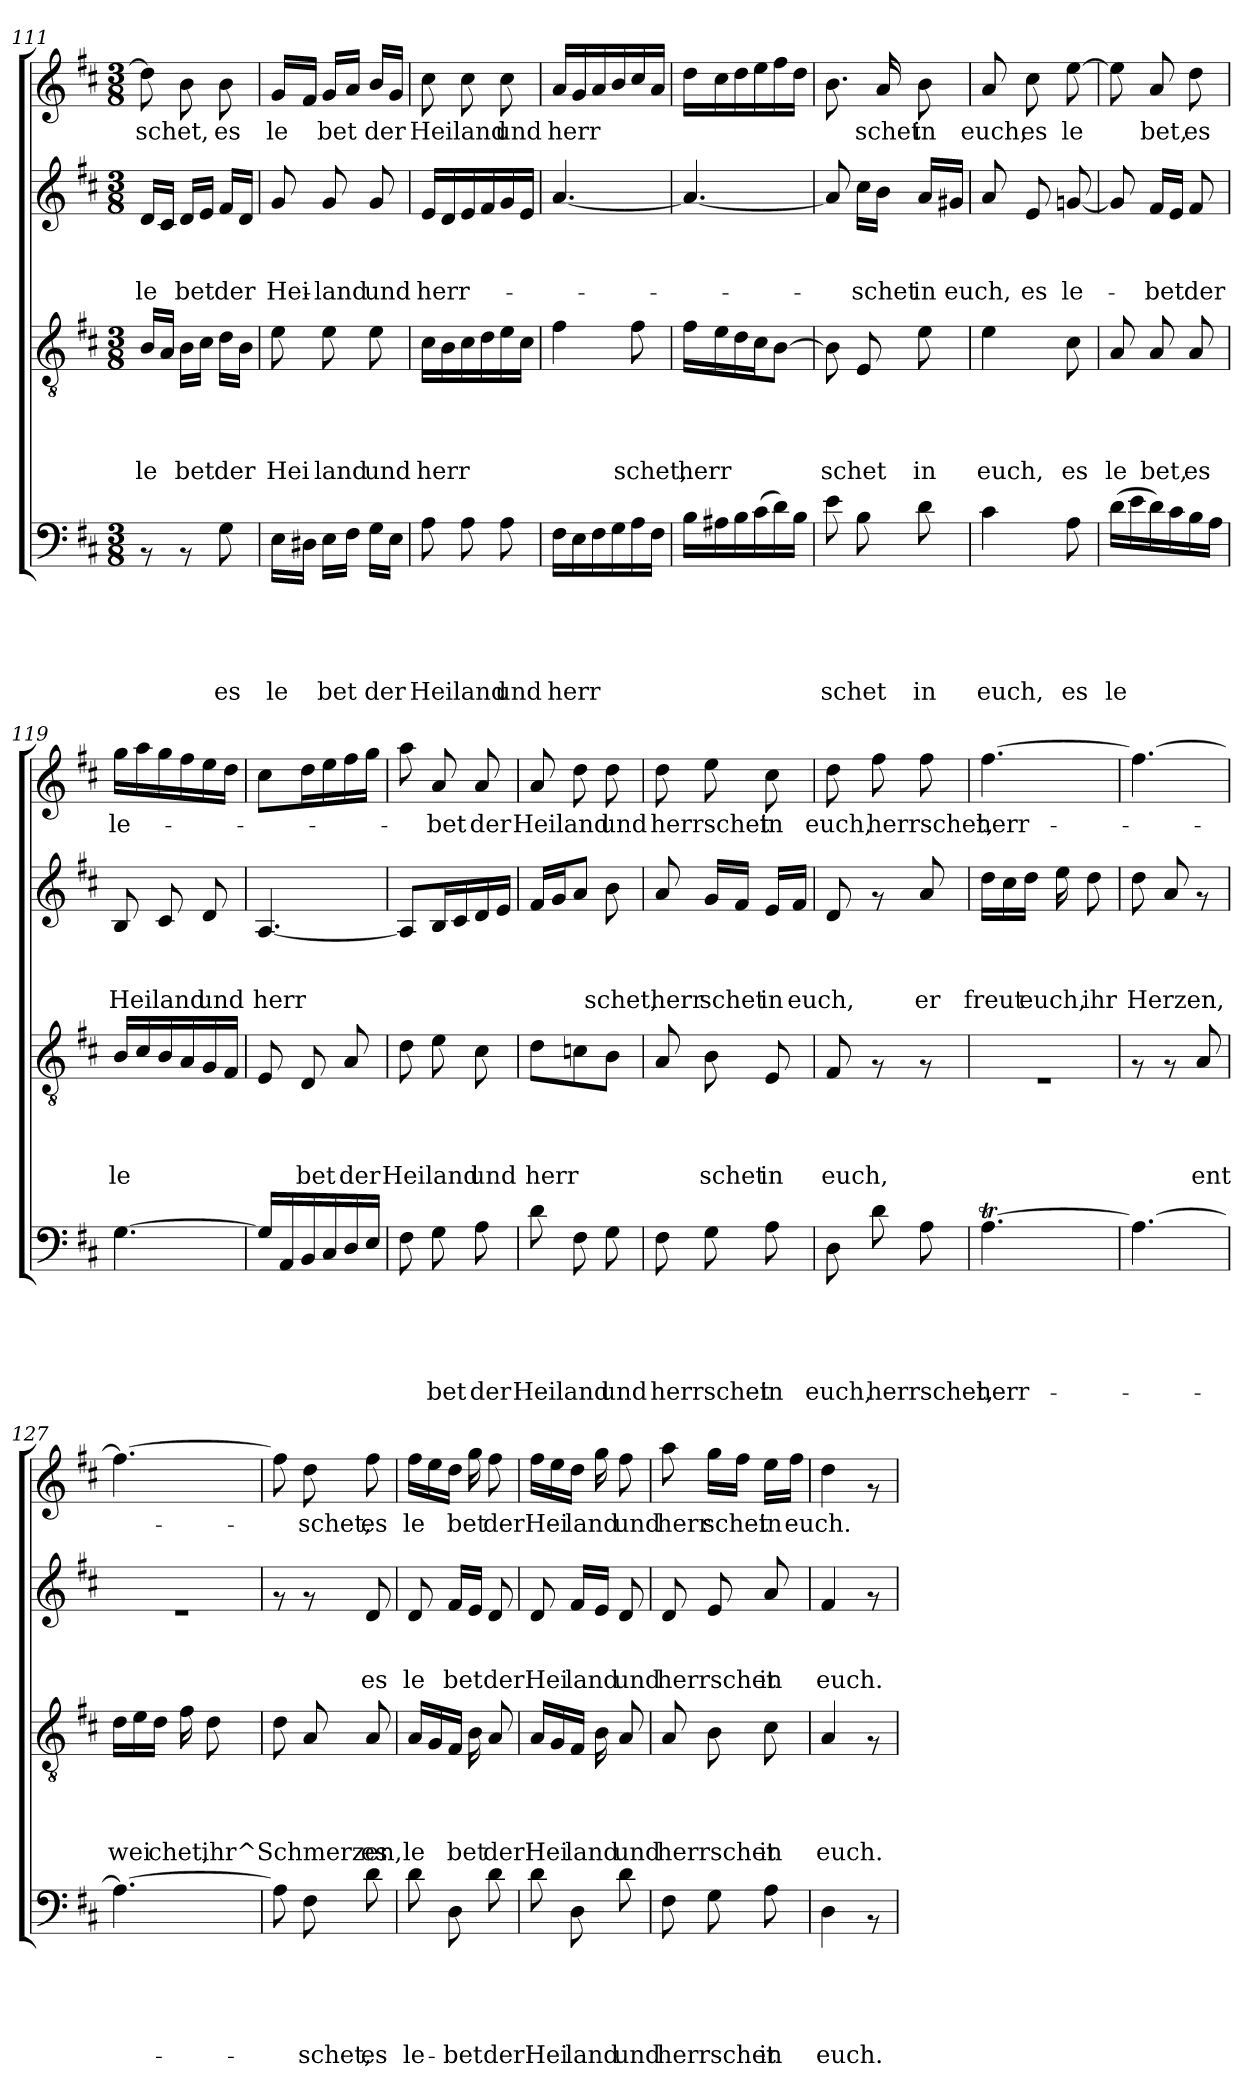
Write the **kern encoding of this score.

**kern	**text	**text	**text	**text	**text	**kern	**text	**text	**text	**text	**kern	**text	**text	**text	**kern	**text
*part4	*part4	*part4	*part4	*part4	*part4	*part3	*part3	*part3	*part3	*part3	*part2	*part2	*part2	*part2	*part1	*part1
*staff4	*staff4	*staff4	*staff4	*staff4	*staff4	*staff3	*staff3	*staff3	*staff3	*staff3	*staff2	*staff2	*staff2	*staff2	*staff1	*staff1
*clefF4	*	*	*	*	*	*clefGv2	*	*	*	*	*clefG2	*	*	*	*clefG2	*
*k[f#c#]	*	*	*	*	*	*k[f#c#]	*	*	*	*	*k[f#c#]	*	*	*	*k[f#c#]	*
*D:	*	*	*	*	*	*D:	*	*	*	*	*D:	*	*	*	*D:	*
*M3/8	*	*	*	*	*	*M3/8	*	*	*	*	*M3/8	*	*	*	*M3/8	*
=111	=111	=111	=111	=111	=111	=111	=111	=111	=111	=111	=111	=111	=111	=111	=111	=111
!	!	!	!	!	!	!	!	!	!	!LO:LY:b	!	!	!	!LO:LY:b	!	!LO:LY:b
8rAA	.	.	.	.	.	16B/LL	.	.	.	le	16d/LL	.	.	le	8dd\]	-schet,
.	.	.	.	.	.	16A/JJ	.	.	.	.	16c#/JJ	.	.	.	.	.
!	!	!	!	!	!	!	!	!	!	!LO:LY:b	!	!	!	!LO:LY:b	!	!
8rAA	.	.	.	.	.	16B\LL	.	.	.	bet	16d/LL	.	.	bet	8b\	.
.	.	.	.	.	.	16c#\JJ	.	.	.	.	16e/JJ	.	.	.	.	.
!	!	!	!	!	!LO:LY:b	!	!	!	!	!LO:LY:b	!	!	!	!LO:LY:b	!	!LO:LY:b
8G\	.	.	.	.	es	16d\LL	.	.	.	der	16f#/LL	.	.	der	8b\	es
.	.	.	.	.	.	16B\JJ	.	.	.	.	16d/JJ	.	.	.	.	.
!!LO:LB:g=z
=112	=112	=112	=112	=112	=112	=112	=112	=112	=112	=112	=112	=112	=112	=112	=112	=112
!	!	!	!	!	!LO:LY:b	!	!	!	!	!LO:LY:b	!	!	!	!LO:LY:b	!	!LO:LY:b
16E\LL	.	.	.	.	le	8e\	.	.	.	Hei	8g/	.	.	Hei-	16g/LL	le
16D#X\JJ	.	.	.	.	.	.	.	.	.	.	.	.	.	.	16f#/JJ	.
!	!	!	!	!	!LO:LY:b	!	!	!	!	!LO:LY:b	!	!	!	!LO:LY:b	!	!LO:LY:b
16E\LL	.	.	.	.	bet	8e\	.	.	.	land	8g/	.	.	-land	16g/LL	bet
16F#\JJ	.	.	.	.	.	.	.	.	.	.	.	.	.	.	16a/JJ	.
!	!	!	!	!	!LO:LY:b	!	!	!	!	!LO:LY:b	!	!	!	!LO:LY:b	!	!LO:LY:b
16G\LL	.	.	.	.	der	8e\	.	.	.	und	8g/	.	.	und	16b/LL	der
16E\JJ	.	.	.	.	.	.	.	.	.	.	.	.	.	.	16g/JJ	.
=113	=113	=113	=113	=113	=113	=113	=113	=113	=113	=113	=113	=113	=113	=113	=113	=113
!	!	!	!	!	!LO:LY:b	!	!	!	!	!LO:LY:b	!	!	!	!LO:LY:b	!	!LO:LY:b
8A\	.	.	.	.	Heiland	16c#\LL	.	.	.	herr	16e/LL	.	.	herr-	8cc#\	Heiland
.	.	.	.	.	.	16B\	.	.	.	.	16d/	.	.	.	.	.
8A\	.	.	.	.	.	16c#\	.	.	.	.	16e/	.	.	.	8cc#\	.
.	.	.	.	.	.	16d\	.	.	.	.	16f#/	.	.	.	.	.
!	!	!	!	!	!LO:LY:b	!	!	!	!	!	!	!	!	!	!	!LO:LY:b
8A\	.	.	.	.	und	16e\	.	.	.	.	16g/	.	.	.	8cc#\	und
.	.	.	.	.	.	16c#\JJ	.	.	.	.	16e/JJ	.	.	.	.	.
=114	=114	=114	=114	=114	=114	=114	=114	=114	=114	=114	=114	=114	=114	=114	=114	=114
!	!	!	!	!	!LO:LY:b	!	!	!	!	!	!	!	!	!	!	!LO:LY:b
16F#\LL	.	.	.	.	herr	4f#\	.	.	.	.	[<4.a/	.	.	.	16a/LL	herr
16E\	.	.	.	.	.	.	.	.	.	.	.	.	.	.	16g/	.
16F#\	.	.	.	.	.	.	.	.	.	.	.	.	.	.	16a/	.
16G\	.	.	.	.	.	.	.	.	.	.	.	.	.	.	16b/	.
!	!	!	!	!	!	!	!	!	!	!LO:LY:b	!	!	!	!	!	!
16A\	.	.	.	.	.	8f#\	.	.	.	schet,	.	.	.	.	16cc#/	.
16F#\JJ	.	.	.	.	.	.	.	.	.	.	.	.	.	.	16a/JJ	.
=115	=115	=115	=115	=115	=115	=115	=115	=115	=115	=115	=115	=115	=115	=115	=115	=115
!	!	!	!	!	!	!	!	!	!	!LO:LY:b	!	!	!	!	!	!
16B\LL	.	.	.	.	.	16f#\LL	.	.	.	herr	4.a/_	.	.	.	16dd\LL	.
16A#X\	.	.	.	.	.	16e\	.	.	.	.	.	.	.	.	16cc#\	.
16B\	.	.	.	.	.	16d\	.	.	.	.	.	.	.	.	16dd\	.
(<16c#\	.	.	.	.	.	16c#\J	.	.	.	.	.	.	.	.	16ee\	.
16d\)	.	.	.	.	.	[>8B\J	.	.	.	.	.	.	.	.	16ff#\	.
16B\JJ	.	.	.	.	.	.	.	.	.	.	.	.	.	.	16dd\JJ	.
=116	=116	=116	=116	=116	=116	=116	=116	=116	=116	=116	=116	=116	=116	=116	=116	=116
!	!	!	!	!	!LO:LY:b	!	!	!	!	!LO:LY:b	!	!	!	!	!	!
8e\	.	.	.	.	schet	8B\]	.	.	.	schet	8a/]	.	.	.	8.b\	.
!	!	!	!	!	!	!	!	!	!	!	!	!	!	!LO:LY:b	!	!
8B\	.	.	.	.	.	8E/	.	.	.	.	16cc#\LL	.	.	-schet	.	.
!	!	!	!	!	!	!	!	!	!	!	!	!	!	!	!	!LO:LY:b
.	.	.	.	.	.	.	.	.	.	.	16b\JJ	.	.	.	16a/	schet
!	!	!	!	!	!LO:LY:b	!	!	!	!	!LO:LY:b	!	!	!	!LO:LY:b	!	!LO:LY:b
8d\	.	.	.	.	in	8e\	.	.	.	in	16a/LL	.	.	in	8b\	in
!	!	!	!	!	!	!	!	!	!	!	!	!	!	!LO:LY:b	!	!
.	.	.	.	.	.	.	.	.	.	.	16g#X/JJ	.	.	euch,	.	.
=117	=117	=117	=117	=117	=117	=117	=117	=117	=117	=117	=117	=117	=117	=117	=117	=117
!	!	!	!	!	!LO:LY:b	!	!	!	!	!LO:LY:b	!	!	!	!	!	!LO:LY:b
4c#\	.	.	.	.	euch,	4e\	.	.	.	euch,	8a/	.	.	.	8a/	euch,
!	!	!	!	!	!	!	!	!	!	!	!	!	!	!LO:LY:b	!	!LO:LY:b
.	.	.	.	.	.	.	.	.	.	.	8e/	.	.	es	8cc#\	es
!	!	!	!	!	!LO:LY:b	!	!	!	!	!LO:LY:b	!	!	!	!LO:LY:b	!	!LO:LY:b
8A\	.	.	.	.	es	8c#\	.	.	.	es	[<8gn/	.	.	le-	[>8ee\	le
=118	=118	=118	=118	=118	=118	=118	=118	=118	=118	=118	=118	=118	=118	=118	=118	=118
!	!	!	!	!	!LO:LY:b	!	!	!	!	!LO:LY:b	!	!	!	!	!	!
(<16d\LL	.	.	.	.	le	8A/	.	.	.	le	8g/]	.	.	.	8ee\]	.
16e\	.	.	.	.	.	.	.	.	.	.	.	.	.	.	.	.
!	!	!	!	!	!	!	!	!	!	!LO:LY:b	!	!	!	!LO:LY:b	!	!LO:LY:b
16d\)	.	.	.	.	.	8A/	.	.	.	bet,	16f#/LL	.	.	-bet	8a/	bet,
16c#\	.	.	.	.	.	.	.	.	.	.	16e/JJ	.	.	.	.	.
!	!	!	!	!	!	!	!	!	!	!LO:LY:b	!	!	!	!LO:LY:b	!	!LO:LY:b
16B\	.	.	.	.	.	8A/	.	.	.	es	8f#/	.	.	der	8dd\	es
16A\JJ	.	.	.	.	.	.	.	.	.	.	.	.	.	.	.	.
!!LO:LB:g=z
=119	=119	=119	=119	=119	=119	=119	=119	=119	=119	=119	=119	=119	=119	=119	=119	=119
!	!	!	!	!	!	!	!	!	!	!LO:LY:b	!	!	!	!LO:LY:b	!	!LO:LY:b
[>4.G\	.	.	.	.	.	16B/LL	.	.	.	le	8B/	.	.	Heiland	16gg\LL	le-
.	.	.	.	.	.	16c#/	.	.	.	.	.	.	.	.	16aa\	.
.	.	.	.	.	.	16B/	.	.	.	.	8c#/	.	.	.	16gg\	.
.	.	.	.	.	.	16A/	.	.	.	.	.	.	.	.	16ff#\	.
!	!	!	!	!	!	!	!	!	!	!	!	!	!	!LO:LY:b	!	!
.	.	.	.	.	.	16G/	.	.	.	.	8d/	.	.	und	16ee\	.
.	.	.	.	.	.	16F#/JJ	.	.	.	.	.	.	.	.	16dd\JJ	.
=120	=120	=120	=120	=120	=120	=120	=120	=120	=120	=120	=120	=120	=120	=120	=120	=120
!	!	!	!	!	!	!	!	!	!	!	!	!	!	!LO:LY:b	!	!
16G/LL]	.	.	.	.	.	8E/	.	.	.	.	[<4.A/	.	.	herr	8cc#\L	.
16AA/	.	.	.	.	.	.	.	.	.	.	.	.	.	.	.	.
!	!	!	!	!	!	!	!	!	!	!LO:LY:b	!	!	!	!	!	!
16BB/	.	.	.	.	.	8D/	.	.	.	bet	.	.	.	.	16dd\L	.
16C#/	.	.	.	.	.	.	.	.	.	.	.	.	.	.	16ee\	.
!	!	!	!	!	!	!	!	!	!	!LO:LY:b	!	!	!	!	!	!
16D/	.	.	.	.	.	8A/	.	.	.	der	.	.	.	.	16ff#\	.
16E/JJ	.	.	.	.	.	.	.	.	.	.	.	.	.	.	16gg\JJ	.
=121	=121	=121	=121	=121	=121	=121	=121	=121	=121	=121	=121	=121	=121	=121	=121	=121
!	!	!	!	!	!	!	!	!	!	!LO:LY:b	!	!	!	!	!	!
8F#\	.	.	.	.	.	8d\	.	.	.	Heiland	8A/L]	.	.	.	8aa\	.
!	!	!	!	!	!LO:LY:b	!	!	!	!	!	!	!	!	!	!	!LO:LY:b
8G\	.	.	.	.	bet	8e\	.	.	.	.	16B/L	.	.	.	8a/	-bet
.	.	.	.	.	.	.	.	.	.	.	16c#/	.	.	.	.	.
!	!	!	!	!	!LO:LY:b	!	!	!	!	!LO:LY:b	!	!	!	!	!	!LO:LY:b
8A\	.	.	.	.	der	8c#\	.	.	.	und	16d/	.	.	.	8a/	der
.	.	.	.	.	.	.	.	.	.	.	16e/JJ	.	.	.	.	.
=122	=122	=122	=122	=122	=122	=122	=122	=122	=122	=122	=122	=122	=122	=122	=122	=122
!	!	!	!	!	!LO:LY:b	!	!	!	!	!LO:LY:b	!	!	!	!	!	!LO:LY:b
8d\	.	.	.	.	Heiland	8d\L	.	.	.	herr	16f#/LL	.	.	.	8a/	Heiland
.	.	.	.	.	.	.	.	.	.	.	16g/J	.	.	.	.	.
8F#\	.	.	.	.	.	8cn\	.	.	.	.	8a/J	.	.	.	8dd\	.
!	!	!	!	!	!LO:LY:b	!	!	!	!	!	!	!	!	!LO:LY:b	!	!LO:LY:b
8G\	.	.	.	.	und	8B\J	.	.	.	.	8b\	.	.	schet,	8dd\	und
=123	=123	=123	=123	=123	=123	=123	=123	=123	=123	=123	=123	=123	=123	=123	=123	=123
!	!	!	!	!	!LO:LY:b	!	!	!	!	!	!	!	!	!LO:LY:b	!	!LO:LY:b
8F#\	.	.	.	.	herrschet	8A/	.	.	.	.	8a/	.	.	herr	8dd\	herrschet
!	!	!	!	!	!	!	!	!	!	!LO:LY:b	!	!	!	!LO:LY:b	!	!
8G\	.	.	.	.	.	8B\	.	.	.	schet	16g/LL	.	.	schet	8ee\	.
.	.	.	.	.	.	.	.	.	.	.	16f#/JJ	.	.	.	.	.
!	!	!	!	!	!LO:LY:b	!	!	!	!	!LO:LY:b	!	!	!	!LO:LY:b	!	!LO:LY:b
8A\	.	.	.	.	in	8E/	.	.	.	in	16e/LL	.	.	in	8cc#\	in
!	!	!	!	!	!	!	!	!	!	!	!	!	!	!LO:LY:b	!	!
.	.	.	.	.	.	.	.	.	.	.	16f#/JJ	.	.	euch,	.	.
=124	=124	=124	=124	=124	=124	=124	=124	=124	=124	=124	=124	=124	=124	=124	=124	=124
!	!	!	!	!	!LO:LY:b	!	!	!	!	!LO:LY:b	!	!	!	!	!	!LO:LY:b
8D\	.	.	.	.	euch,	8F#/	.	.	.	euch,	8d/	.	.	.	8dd\	euch,
!	!	!	!	!	!LO:LY:b	!	!	!	!	!	!	!	!	!	!	!LO:LY:b
8d\	.	.	.	.	herrschet,	8rF	.	.	.	.	8rf	.	.	.	8ff#\	herrschet,
!	!	!	!	!	!	!	!	!	!	!	!	!	!	!LO:LY:b	!	!
8A\	.	.	.	.	.	8rF	.	.	.	.	8a/	.	.	er	8ff#\	.
=125	=125	=125	=125	=125	=125	=125	=125	=125	=125	=125	=125	=125	=125	=125	=125	=125
!	!	!	!	!	!LO:LY:b	!	!	!	!	!	!	!	!	!LO:LY:b	!	!LO:LY:b
[>4.AT\	.	.	.	.	herr-	4.rE	.	.	.	.	16dd\LL	.	.	freut	[>4.ff#\	herr-
.	.	.	.	.	.	.	.	.	.	.	16cc#\	.	.	.	.	.
!	!	!	!	!	!	!	!	!	!	!	!	!	!	!LO:LY:b	!	!
.	.	.	.	.	.	.	.	.	.	.	16dd\JJ	.	.	euch,	.	.
.	.	.	.	.	.	.	.	.	.	.	16ee\	.	.	.	.	.
!	!	!	!	!	!	!	!	!	!	!	!	!	!	!LO:LY:b	!	!
.	.	.	.	.	.	.	.	.	.	.	8dd\	.	.	ihr	.	.
!!LO:PB:g=z
=126	=126	=126	=126	=126	=126	=126	=126	=126	=126	=126	=126	=126	=126	=126	=126	=126
!	!	!	!	!	!	!	!	!	!	!	!	!	!	!LO:LY:b	!	!
4.A\_	.	.	.	.	.	8rF	.	.	.	.	8dd\	.	.	Herzen,	4.ff#\_	.
.	.	.	.	.	.	8rF	.	.	.	.	8a/	.	.	.	.	.
!	!	!	!	!	!	!	!	!	!	!LO:LY:b	!	!	!	!	!	!
.	.	.	.	.	.	8A/	.	.	.	ent	8rf	.	.	.	.	.
=127	=127	=127	=127	=127	=127	=127	=127	=127	=127	=127	=127	=127	=127	=127	=127	=127
!	!	!	!	!	!	!	!	!	!	!LO:LY:b	!	!	!	!	!	!
4.A\_	.	.	.	.	.	16d\LL	.	.	.	wei	4.re	.	.	.	4.ff#\_	.
.	.	.	.	.	.	16e\	.	.	.	.	.	.	.	.	.	.
!	!	!	!	!	!	!	!	!	!	!LO:LY:b	!	!	!	!	!	!
.	.	.	.	.	.	16d\JJ	.	.	.	chet,	.	.	.	.	.	.
.	.	.	.	.	.	16f#\	.	.	.	.	.	.	.	.	.	.
!	!	!	!	!	!	!	!	!	!	!LO:LY:b	!	!	!	!	!	!
.	.	.	.	.	.	8d\	.	.	.	ihr^Schmerzen,	.	.	.	.	.	.
=128	=128	=128	=128	=128	=128	=128	=128	=128	=128	=128	=128	=128	=128	=128	=128	=128
8A\]	.	.	.	.	.	8d\	.	.	.	.	8rf	.	.	.	8ff#\]	.
!	!	!	!	!	!LO:LY:b	!	!	!	!	!	!	!	!	!	!	!LO:LY:b
8F#\	.	.	.	.	-schet,	8A/	.	.	.	.	8rf	.	.	.	8dd\	-schet,
!	!	!	!	!	!LO:LY:b	!	!	!	!	!LO:LY:b	!	!	!	!LO:LY:b	!	!LO:LY:b
8d\	.	.	.	.	es	8A/	.	.	.	es	8d/	.	.	es	8ff#\	es
=129	=129	=129	=129	=129	=129	=129	=129	=129	=129	=129	=129	=129	=129	=129	=129	=129
!	!	!	!	!	!LO:LY:b	!	!	!	!	!LO:LY:b	!	!	!	!LO:LY:b	!	!LO:LY:b
8d\	.	.	.	.	le-	16A/LL	.	.	.	le	8d/	.	.	le	16ff#\LL	le
.	.	.	.	.	.	16G/	.	.	.	.	.	.	.	.	16ee\	.
!	!	!	!	!	!LO:LY:b	!	!	!	!	!	!	!	!	!LO:LY:b	!	!
8D\	.	.	.	.	-bet	16F#/JJ	.	.	.	.	16f#/LL	.	.	bet	16dd\JJ	.
!	!	!	!	!	!	!	!	!	!	!LO:LY:b	!	!	!	!	!	!LO:LY:b
.	.	.	.	.	.	16B\	.	.	.	bet	16e/JJ	.	.	.	16gg\	bet
!	!	!	!	!	!LO:LY:b	!	!	!	!	!LO:LY:b	!	!	!	!LO:LY:b	!	!LO:LY:b
8d\	.	.	.	.	der	8A/	.	.	.	der	8d/	.	.	der	8ff#\	der
=130	=130	=130	=130	=130	=130	=130	=130	=130	=130	=130	=130	=130	=130	=130	=130	=130
!	!	!	!	!	!LO:LY:b	!	!	!	!	!LO:LY:b	!	!	!	!LO:LY:b	!	!LO:LY:b
8d\	.	.	.	.	Hei	16A/LL	.	.	.	Hei	8d/	.	.	Hei	16ff#\LL	Hei
.	.	.	.	.	.	16G/	.	.	.	.	.	.	.	.	16ee\	.
!	!	!	!	!	!LO:LY:b	!	!	!	!	!LO:LY:b	!	!	!	!LO:LY:b	!	!LO:LY:b
8D\	.	.	.	.	land	16F#/JJ	.	.	.	land	16f#/LL	.	.	land	16dd\JJ	land
.	.	.	.	.	.	16B\	.	.	.	.	16e/JJ	.	.	.	16gg\	.
!	!	!	!	!	!LO:LY:b	!	!	!	!	!LO:LY:b	!	!	!	!LO:LY:b	!	!LO:LY:b
8d\	.	.	.	.	und	8A/	.	.	.	und	8d/	.	.	und	8ff#\	und
=131	=131	=131	=131	=131	=131	=131	=131	=131	=131	=131	=131	=131	=131	=131	=131	=131
!	!	!	!	!	!LO:LY:b	!	!	!	!	!LO:LY:b	!	!	!	!LO:LY:b	!	!LO:LY:b
8F#\	.	.	.	.	herrschet	8A/	.	.	.	herrschet	8d/	.	.	herrschet	8aa\	herr
!	!	!	!	!	!	!	!	!	!	!	!	!	!	!	!	!LO:LY:b
8G\	.	.	.	.	.	8B\	.	.	.	.	8e/	.	.	.	16gg\LL	schet
.	.	.	.	.	.	.	.	.	.	.	.	.	.	.	16ff#\JJ	.
!	!	!	!	!	!LO:LY:b	!	!	!	!	!LO:LY:b	!	!	!	!LO:LY:b	!	!LO:LY:b
8A\	.	.	.	.	in	8c#\	.	.	.	in	8a/	.	.	in	16ee\LL	in
!	!	!	!	!	!	!	!	!	!	!	!	!	!	!	!	!LO:LY:b
.	.	.	.	.	.	.	.	.	.	.	.	.	.	.	16ff#\JJ	euch.
=132	=132	=132	=132	=132	=132	=132	=132	=132	=132	=132	=132	=132	=132	=132	=132	=132
!	!	!	!	!	!LO:LY:b	!	!	!	!	!LO:LY:b	!	!	!	!LO:LY:b	!	!
4D\	.	.	.	.	euch.	4A/	.	.	.	euch.	4f#/	.	.	euch.	4dd\	.
8rAA	.	.	.	.	.	8rF	.	.	.	.	8rf	.	.	.	8rf	.
=	=	=	=	=	=	=	=	=	=	=	=	=	=	=	=	=
*-	*-	*-	*-	*-	*-	*-	*-	*-	*-	*-	*-	*-	*-	*-	*-	*-
